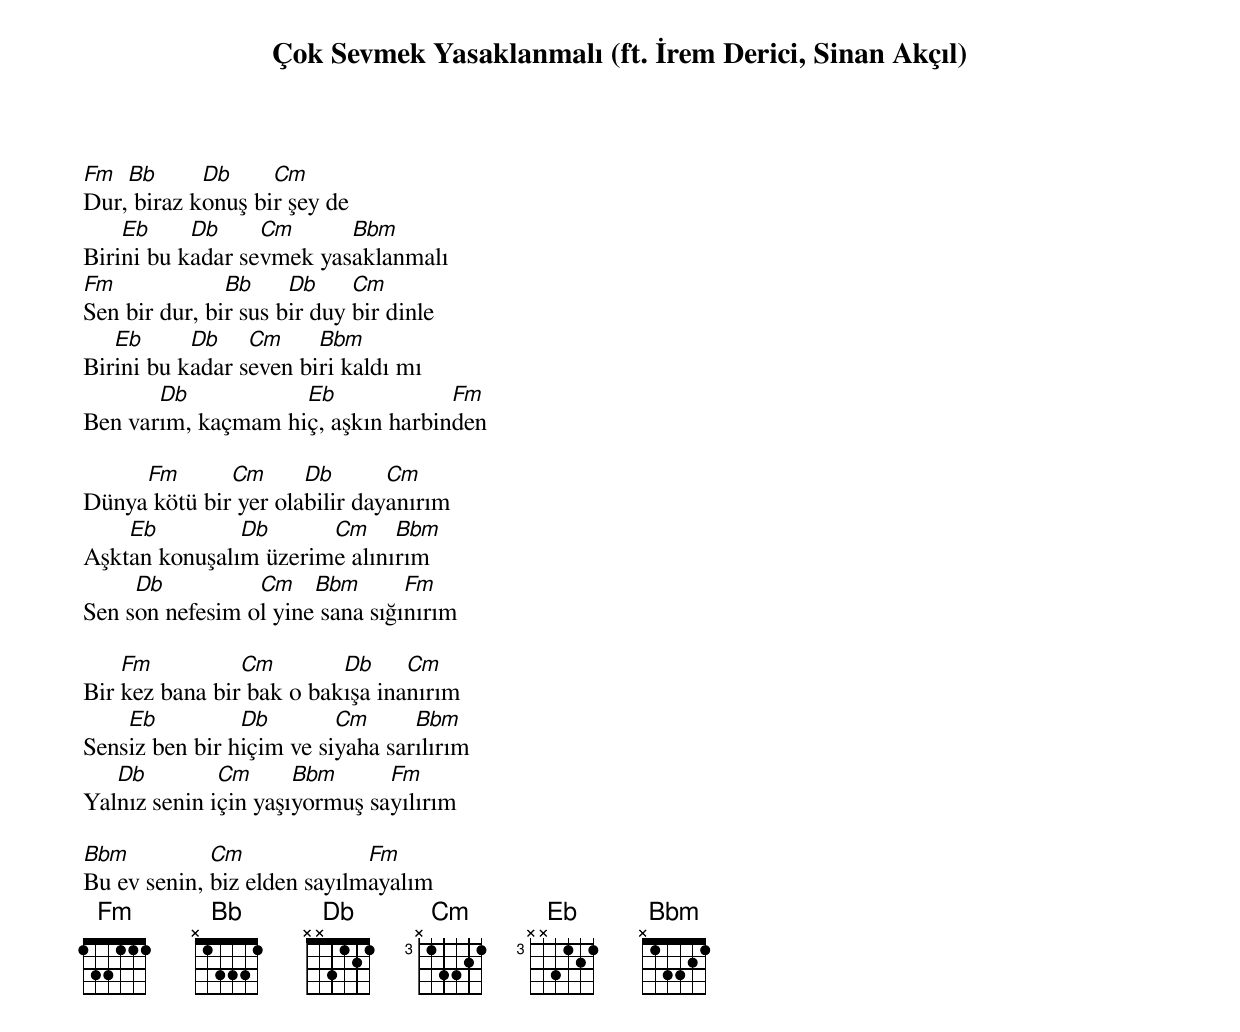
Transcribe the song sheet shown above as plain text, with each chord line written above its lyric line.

{title: Çok Sevmek Yasaklanmalı (ft. İrem Derici, Sinan Akçıl)}
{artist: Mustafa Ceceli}

Fm  Bb      Db     Cm
Dur, biraz konuş bir şey de
    Eb     Db     Cm      Bbm
Birini bu kadar sevmek yasaklanmalı
Fm             Bb     Db     Cm
Sen bir dur, bir sus bir duy bir dinle
   Eb      Db    Cm     Bbm
Birini bu kadar seven biri kaldı mı
       Db           Eb             Fm
Ben varım, kaçmam hiç, aşkın harbinden

     Fm       Cm      Db       Cm
Dünya kötü bir yer olabilir dayanırım
    Eb         Db      Cm     Bbm
Aşktan konuşalım üzerime alınırım
     Db          Cm    Bbm       Fm
Sen son nefesim ol yine sana sığınırım

    Fm          Cm        Db     Cm
Bir kez bana bir bak o bakışa inanırım
    Eb          Db        Cm      Bbm
Sensiz ben bir hiçim ve siyaha sarılırım
   Db         Cm      Bbm      Fm
Yalnız senin için yaşıyormuş sayılırım

Bbm          Cm              Fm
Bu ev senin, biz elden sayılmayalım
